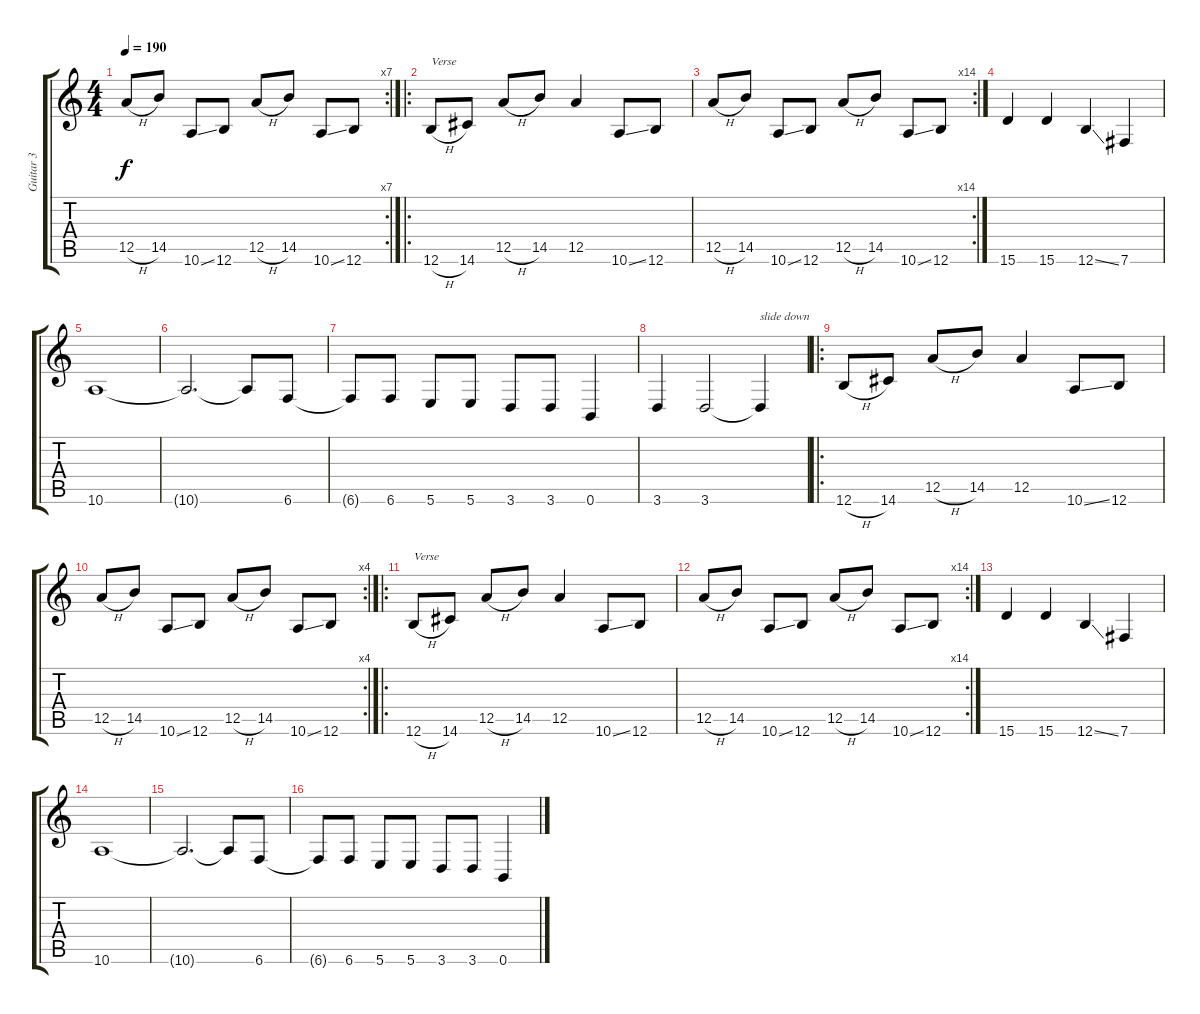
\track ("Guitar 3" "Guitar 3") {instrument distortionguitar}
\staff {score tabs}
\tuning (E4 B3 G3 D3 A2 B1) {hide}
\rc 7
\ts (4 4)
\tempo 190
\clef g2
\ks c
12.5{h}.8{dy f} 14.5.8 10.6{ss}.8 12.6.8 12.5{h}.8 14.5.8 10.6{ss}.8 12.6.8 |
\ro
12.6{h}.8{txt "Verse"} 14.6.8 12.5{h}.8 14.5.8 12.5.4 10.6{ss}.8 12.6.8 |
\rc 14
12.5{h}.8 14.5.8 10.6{ss}.8 12.6.8 12.5{h}.8 14.5.8 10.6{ss}.8 12.6.8 |
15.6.4 15.6.4 12.6{ss}.4 7.6.4 |
10.6.1 |
10.6{t}.2{d} 10.6{t}.8 6.6.8 |
6.6{t}.8 6.6.8 5.6.8 5.6.8 3.6.8 3.6.8 0.6.4 |
3.6.4 3.6.2 3.6{t}.4{txt "slide down"} |
\ro
12.6{h}.8 14.6.8 12.5{h}.8 14.5.8 12.5.4 10.6{ss}.8 12.6.8 |
\rc 4
12.5{h}.8 14.5.8 10.6{ss}.8 12.6.8 12.5{h}.8 14.5.8 10.6{ss}.8 12.6.8 |
\ro
12.6{h}.8{txt "Verse"} 14.6.8 12.5{h}.8 14.5.8 12.5.4 10.6{ss}.8 12.6.8 |
\rc 14
12.5{h}.8 14.5.8 10.6{ss}.8 12.6.8 12.5{h}.8 14.5.8 10.6{ss}.8 12.6.8 |
15.6.4 15.6.4 12.6{ss}.4 7.6.4 |
10.6.1 |
10.6{t}.2{d} 10.6{t}.8 6.6.8 |
6.6{t}.8 6.6.8 5.6.8 5.6.8 3.6.8 3.6.8 0.6.4
